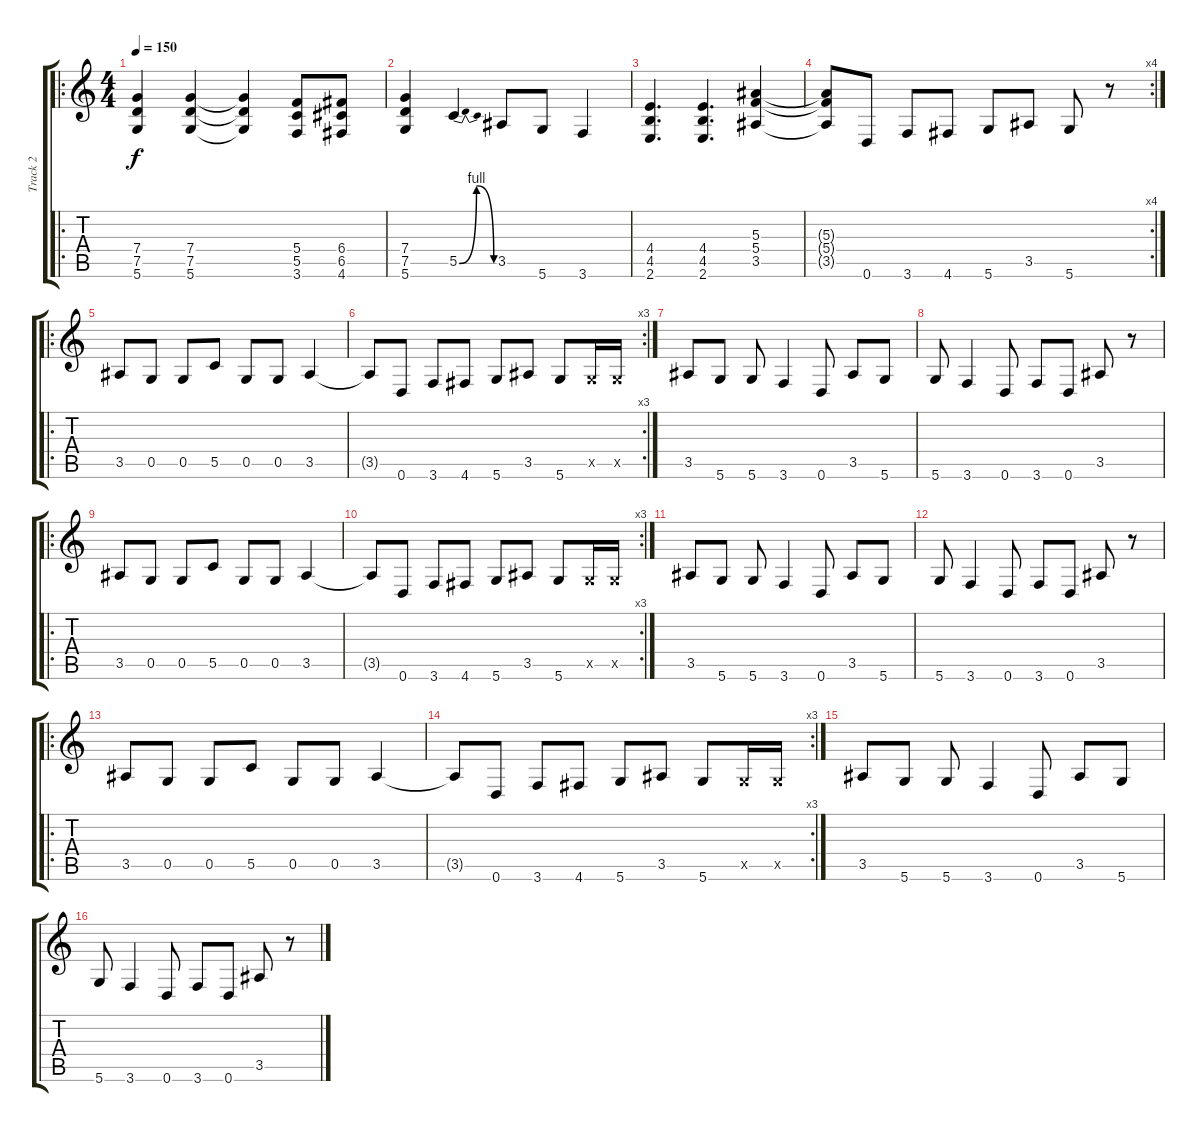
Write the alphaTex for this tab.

\track ("Track 2" "Track 2") {instrument distortionguitar}
\staff {score tabs}
\tuning (D4 A3 F3 C3 G2 D2) {hide}
\ro
\ts (4 4)
\tempo 150
\clef g2
\ks c
(7.4 7.5 5.6).4{dy f} (7.4 7.5 5.6).4 (7.4{t} 7.5{t} 5.6{t}).4 (5.4 5.5 3.6).8 (6.4 6.5 4.6).8 |
(7.4 7.5 5.6).4 5.5{be (bendrelease 0 0 30 4 30 4 60 0)}.4 3.5.8 5.6.8 3.6.4 |
(4.4 4.5 2.6).4{d} (4.4 4.5 2.6).4{d} (5.3 5.4 3.5).4 |
\rc 4
(5.3{t} 5.4{t} 3.5{t}).8 0.6.8 3.6.8 4.6.8 5.6.8 3.5.8 5.6.8 r.8 |
\ro
3.5.8 0.5.8 0.5.8 5.5.8 0.5.8 0.5.8 3.5.4 |
\rc 3
3.5{t}.8 0.6.8 3.6.8 4.6.8 5.6.8 3.5.8 5.6.8 0.5{x}.16 0.5{x}.16 |
3.5.8 5.6.8 5.6.8 3.6.4 0.6.8 3.5.8 5.6.8 |
5.6.8 3.6.4 0.6.8 3.6.8 0.6.8 3.5.8 r.8 |
\ro
3.5.8 0.5.8 0.5.8 5.5.8 0.5.8 0.5.8 3.5.4 |
\rc 3
3.5{t}.8 0.6.8 3.6.8 4.6.8 5.6.8 3.5.8 5.6.8 0.5{x}.16 0.5{x}.16 |
3.5.8 5.6.8 5.6.8 3.6.4 0.6.8 3.5.8 5.6.8 |
5.6.8 3.6.4 0.6.8 3.6.8 0.6.8 3.5.8 r.8 |
\ro
3.5.8 0.5.8 0.5.8 5.5.8 0.5.8 0.5.8 3.5.4 |
\rc 3
3.5{t}.8 0.6.8 3.6.8 4.6.8 5.6.8 3.5.8 5.6.8 0.5{x}.16 0.5{x}.16 |
3.5.8 5.6.8 5.6.8 3.6.4 0.6.8 3.5.8 5.6.8 |
5.6.8 3.6.4 0.6.8 3.6.8 0.6.8 3.5.8 r.8
